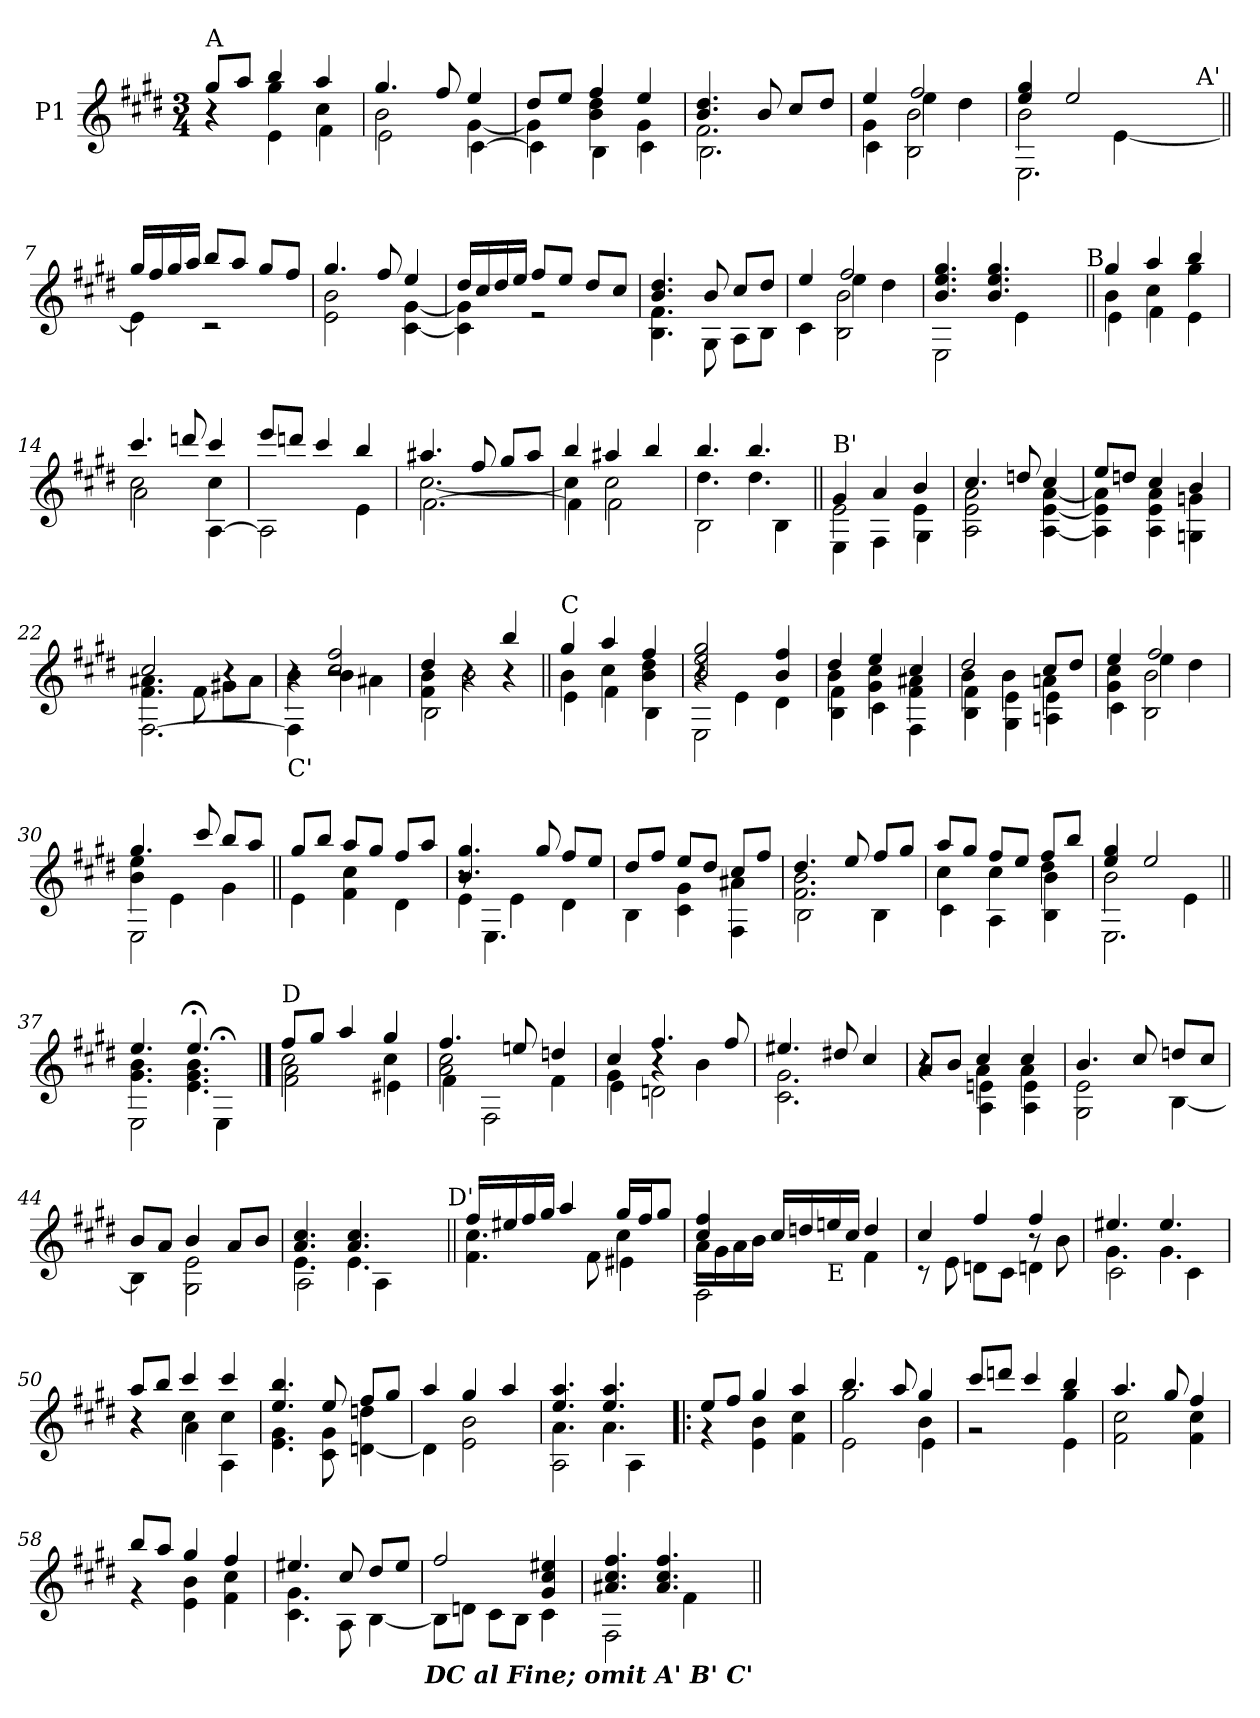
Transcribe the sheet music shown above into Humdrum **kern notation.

**kern
*part1
*staff1
*I"P1
!!LO:PB:g=z
*clefG2
*ITrd7c12
*k[f#c#g#d#]
*E:
*M3/4
*MM76
=1
*^
*	*^
!LO:TX:a:t=A	!	!
8g#i/L	4r	4r
8ai/J	.	.
4bi/	4g#i\	4Ei\
4ai/	4c#i\	4F#i\
=2	=2	=2
4.g#i/	2Bi\	2Ei\
8f#i/	.	.
4ei/	[<4G#i\	[<4C#i\
=3	=3	=3
8d#i/L	4G#i\]	4C#i\]
8ei/J	.	.
4f#i/	4Bi\ 4d#i	4BBi\
4ei/	4G#i\	4C#i\
=4	=4	=4
4.Bi/ 4.d#i	2.F#i\	2.BBi\
8Bi/	.	.
8c#i/L	.	.
8d#i/J	.	.
=5	=5	=5
4ei/	4G#i\	4C#i\
2f#i/	4ei\	2BBi\ 2Bi
.	4d#i\	.
=6	=6	=6
*	*	*^
4ei/ 4g#i	2Bi\	2.EEi\	2ryy
2ei/	.	.	.
.	[<4Ei\	.	8ryy
.	.	.	16ryy
.	.	.	32ryy
.	.	.	64ryy
.	.	.	128...ryy
!	!	!	!LO:TX:a:t=A'
.	.	.	1024ryy
*	*v	*v	*v
=7||	=7||
16g#i/LL	4Ei\]
16f#i/	.
16g#i/	.
16ai/JJ	.
8bi/L	2r
8ai/J	.
8g#i/L	.
8f#i/J	.
!!LO:LB:g=z	!!
=8	=8
4.g#i/	2Ei\ 2Bi
8f#i/	.
4ei/	[<4C#i\ [<4G#i
=9	=9
16d#i/LL	4C#i\] 4G#i]
16c#i/	.
16d#i/	.
16ei/JJ	.
8f#i/L	2r
8ei/J	.
8d#i/L	.
8c#i/J	.
=10	=10
4.Bi/ 4.d#i	4.BBi\ 4.F#i
8Bi/	8GG#i\
8c#i/L	8AAi\L
8d#i/J	8BBi\J
=11	=11
*	*^
4ei/	4ryy	4C#i\
2f#i/	4ei\	2BBi\ 2Bi
.	4d#i\	.
=12	=12	=12
4.Bi/ 4.ei 4.g#i	2EEi\	2ryy
4.Bi/ 4.ei 4.g#i	.	.
.	4Ei\	8ryy
.	.	16ryy
.	.	32ryy
.	.	64ryy
.	.	128...ryy
!	!	!LO:TX:a:t=B
.	.	1024ryy
=13||	=13||	=13||
4g#i/	4Bi\	4Ei\
4ai/	4c#i\	4F#i\
4bi/	4g#i\	4Ei\
=14	=14	=14
4.cc#i/	2c#i\	2Ai\
8ddni/	.	.
4cc#i/	4c#i\	[<4AAi\
*	*v	*v
!!LO:LB:g=z
=15	=15
8eei/L	2AAi\]
8ddni/J	.
4cc#i/	.
4bi/	4Ei\
=16	=16
*	*^
4.a#Xi/	[<2.c#i\	[<2.F#i\
8f#i/	.	.
8g#i/L	.	.
8a#i/J	.	.
=17	=17	=17
4bi/	4c#i\]	4F#i\]
4a#Xi/	2c#i\	2F#i\
4bi/	.	.
=18	=18	=18
4.bi/	4.d#i\	2BBi\
4.bi/	4.d#i\	.
.	.	4BBi\
=19||	=19||	=19||
!LO:TX:a:t=B'	!	!
4G#i/	2Ei\	4EEi\
4Ai/	.	4FF#i\
4Bi/	4Ei\	4GG#i\
*	*v	*v
=20	=20
4.c#i/	2AAi\ 2Ei 2Ai
8dni/	.
4c#i/	[<4AAi\ [>4Ei [>4Ai
=21	=21
8ei/L	4AAi\] 4Ei] 4Ai]
8dni/J	.
4c#i/	4AAi\ 4Ei 4Ai
4Bi/	4GGni\ 4Gni
=22	=22
*	*^
2c#i/	4.F#i\ 4.A#Xi	[<2.FF#i\
.	8F#i\	.
4r	8G#Xi\L	.
.	8A#i\J	.
!!LO:LB:g=z	!!	!!
=23	=23	=23
!LO:TX:b:t=C'	!	!
4r	4Bi\	4FF#i\]
2c#i/ 2f#i	4Bi\	2r
.	4A#Xi\	.
=24	=24	=24
4d#i/	4F#i\ 4Bi	2BBi\
4r	2Bi\	.
4bi/	.	4r
=25||	=25||	=25||
!LO:TX:a:t=C	!	!
4g#i/	4Bi\	4Ei\
4ai/	4c#i\	4F#i\
4f#i/	4Bi\ 4d#i	4BBi\
=26	=26	=26
2Bi/ 2ei 2g#i	4r	2EEi\
.	4Ei\	.
4Bi/ 4f#i	4D#i\	4ryy
=27	=27	=27
4d#i/	4Bi\	4BBi\ 4F#i
4ei/	4G#i\ 4c#i	4C#i\
4c#i/	4F#i\ 4A#Xi	4FF#i\
=28	=28	=28
2d#i/	4Bi\	4BBi\ 4F#i
.	4Bi\	4GG#i\ 4Ei
8c#i/L	4Ani\	4AAni\ 4Ei
8d#i/J	.	.
=29	=29	=29
4ei/	4G#i\ 4c#i	4C#i\
2f#i/	4ei\	2BBi\ 2Bi
.	4d#i\	.
=30	=30	=30
4.g#i/	4Bi\ 4ei	2EEi\
.	4Ei\	.
8cc#i/	.	.
8bi/L	4G#i\	4ryy
8ai/J	.	.
*	*v	*v
!!LO:LB:g=z
=31||	=31||
8g#i/L	4Ei\
8bi/J	.
8ai/L	4F#i\ 4c#i
8g#i/J	.
8f#i/L	4D#i\
8ai/J	.
=32	=32
*	*^
4.Bi/ 4.g#i	4Ei\	8r
.	.	4.EEi\
.	4Ei\	.
8g#i/	.	.
8f#i/L	4D#i\	4ryy
8ei/J	.	.
*	*v	*v
=33	=33
8d#i/L	4BBi\
8f#i/J	.
8ei/L	4C#i\ 4G#i
8d#i/J	.
8c#i/L	4FF#i\ 4A#Xi
8f#i/J	.
=34	=34
*	*^
4.d#i/	2.F#i\ 2.Bi	2BBi\
8ei/	.	.
8f#i/L	.	4BBi\
8g#i/J	.	.
=35	=35	=35
8ai/L	4c#i\	4C#i\
8g#i/J	.	.
8f#i/L	4c#i\	4AAi\
8ei/J	.	.
8f#i/L	4d#i\	4BBi\ 4Bi
8bi/J	.	.
=36	=36	=36
4ei/ 4g#i	2Bi\	2.EEi\
2ei/	.	.
.	4Ei\	.
=37||	=37||	=37||
4.ei/	4.G#i\ 4.Bi	2EEi\
4.e;i/	4.Ei\ 4.G#i 4.Bi	.
.	.	4EE;i\
!!LO:LB:g=z	!!	!!
==38	==38	==38
!LO:TX:a:t=D	!	!
8f#i/L	2c#i\	2F#i\ 2Ai
8g#i/J	.	.
4ai/	.	.
4g#i/	4c#i\	4E#Xi\
=39	=39	=39
4.f#i/	2Ai\ 2c#i	4F#i\
.	.	2FF#i\
8eni/	.	.
4dni/	4F#i\	.
=40	=40	=40
4c#i/	4G#i\	4Ei\
4.f#i/	4r	2Dni\
.	4Bi\	.
8f#i/	.	.
*	*v	*v
=41	=41
4.e#Xi/	2.C#i\ 2.G#i
8d#Xi/	.
4c#i/	.
=42	=42
*	*^
8Ai/L	4r	4r
8Bi/J	.	.
4c#i/	4Ai\	4AAi\ 4Eni
4c#i/	4Ai\	4AAi\ 4Ei
*	*v	*v
=43	=43
4.Bi/	2GG#i\ 2Ei
8c#i/	.
8dni/L	[<4BBi\
8c#i/J	.
=44	=44
8Bi/L	4BBi\]
8Ai/J	.
4Bi/	2GG#i\ 2Ei
8Ai/L	.
8Bi/J	.
!!LO:LB:g=z	!!
=45	=45
*^	*^
4.Ai/ 4.c#i	4.Ei\	2AAi\	2ryy
4.Ai/ 4.c#i	4.Ei\	.	.
.	.	4AAi\	8ryy
.	.	.	16ryy
.	.	.	32ryy
.	.	.	64ryy
.	.	.	128...ryy
!	!	!	!LO:TX:a:t=D'
.	.	.	1024ryy
*	*	*v	*v
=46||	=46||	=46||
16f#i/LL	4.F#i\ 4.c#i	2ryy
16e#Xi/	.	.
16f#i/	.	.
16g#i/JJ	.	.
4ai/	.	.
.	8F#i\	.
16g#i/LL	4c#i\	4E#Xi\
16f#i/J	.	.
8g#i/J	.	.
=47	=47	=47
4c#i/ 4f#i	16Ai\LL	2FF#i\
.	16G#i\	.
.	16Ai\	.
.	16Bi\JJ	.
16c#i/LL	4ryy	.
16dni/	.	.
!LO:TX:b:t=E	!	!
16eni/	.	.
16c#i/JJ	.	.
4di/	4F#i\	4ryy
=48	=48	=48
4c#i/	8r	2ryy
.	8Ei\	.
4f#i/	8Dni\L	.
.	8C#i\J	.
4f#i/	8r	4Dni\
.	8Bi\	.
=49	=49	=49
4.e#Xi/	4.G#i\	2C#i\
4.e#i/	4.G#i\	.
.	.	4C#i\
=50	=50	=50
8ai/L	4r	4r
8bi/J	.	.
4cc#i/	4c#i\	4Ai\
4cc#i/	4c#i\	4AAi\
*	*v	*v
!!LO:LB:g=z
=51	=51
4.ei/ 4.bi	4.Ei\ 4.G#i
8ei/	8C#i\ 8G#i
8f#i/L	[<4Dni\ 4dni
8g#i/J	.
=52	=52
4ai/	4Di\]
4g#i/	2Ei\ 2Bi
4ai/	.
=53	=53
*	*^
4.ei/ 4.ai	4.Ai\	2AAi\
4.ei/ 4.ai	4.Ai\	.
.	.	4AAi\
*	*v	*v
=54!|:	=54!|:
8ei/L	4r
8f#i/J	.
4g#i/	4Ei\ 4Bi
4ai/	4F#i\ 4c#i
=55	=55
*	*^
4.bi/	2g#i\	2Ei\
8ai/	.	.
4g#i/	4Bi\	4Ei\
=56	=56	=56
8cc#i/L	2r	2ryy
8ddni/J	.	.
4cc#i/	.	.
4bi/	4g#i\	4Ei\
*	*v	*v
!!LO:LB:g=z
=57	=57
4.ai/	2F#i\ 2c#i
8g#i/	.
4f#i/	4F#i\ 4c#i
=58	=58
8bi/L	4r
8ai/J	.
4g#i/	4Ei\ 4Bi
4f#i/	4F#i\ 4c#i
=59	=59
4.e#Xi/	4.C#i\ 4.G#i
8c#i/	8AAi\
8d#i/L	[<4BBi\
8e#i/J	.
=60	=60
2f#i/	8BBi\L]
.	8Dni\J
.	8C#i\L
.	8BBi\J
4G#i/ 4c#i 4e#Xi	4C#i\
=61	=61
*	*^
4.A#Xi/ 4.c#i 4.f#i	2FF#i\	2ryy
4.A#i/ 4.c#i 4.f#i	.	.
.	4F#i\	8ryy
.	.	16ryy
.	.	32ryy
.	.	64ryy
.	.	128...ryy
!	!	!LO:TX:b:Bi:rj:t=DC al Fine; omit A' B' C'
.	.	1024ryy
*v	*v	*v
=||
*-
